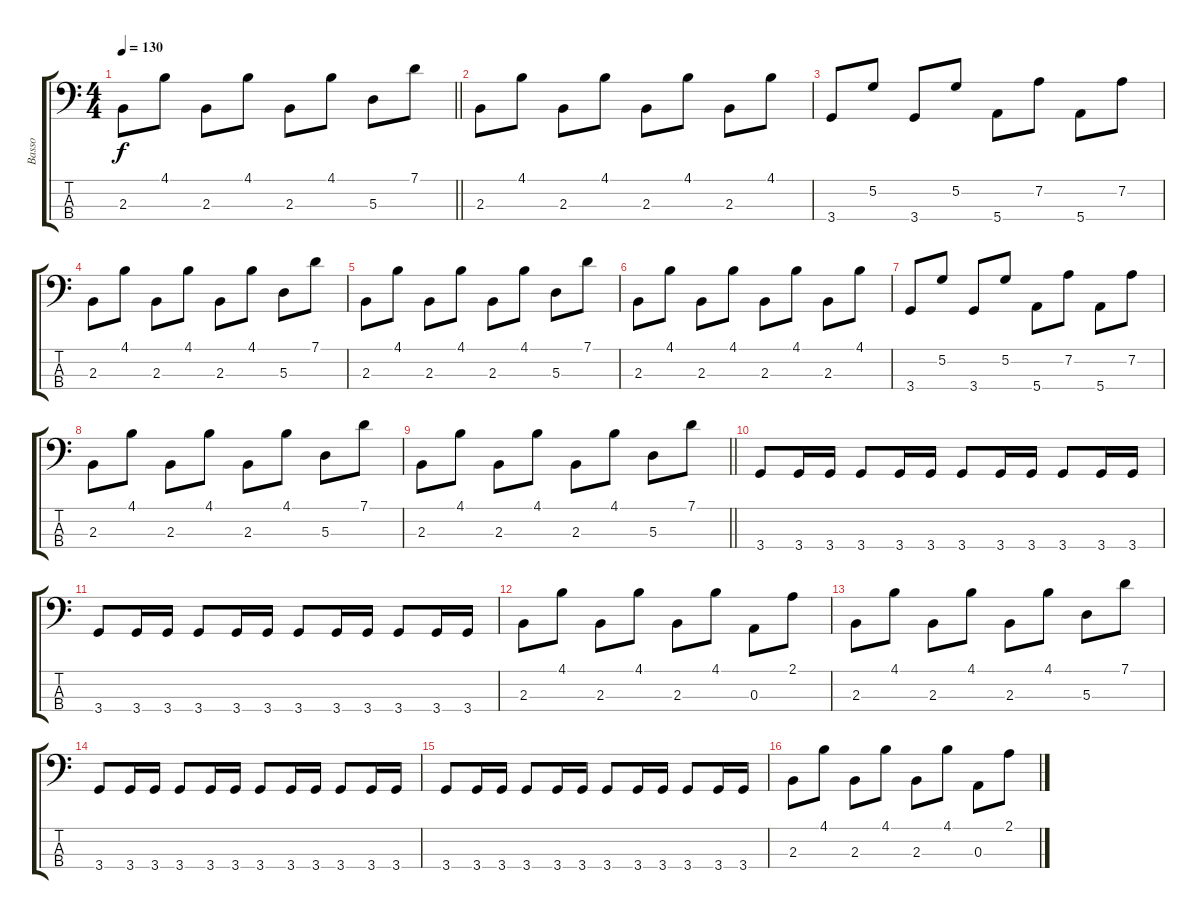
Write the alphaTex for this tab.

\track ("Basso" "Basso") {solo instrument electricbasspick}
\staff {score tabs}
\tuning (G2 D2 A1 E1) {hide}
\ts (4 4)
\tempo 130
\clef f4
\barLineRight lightlight
\ks c
2.3.8{dy f} 4.1.8 2.3.8 4.1.8 2.3.8 4.1.8 5.3.8 7.1.8 |
2.3.8 4.1.8 2.3.8 4.1.8 2.3.8 4.1.8 2.3.8 4.1.8 |
3.4.8 5.2.8 3.4.8 5.2.8 5.4.8 7.2.8 5.4.8 7.2.8 |
2.3.8 4.1.8 2.3.8 4.1.8 2.3.8 4.1.8 5.3.8 7.1.8 |
2.3.8 4.1.8 2.3.8 4.1.8 2.3.8 4.1.8 5.3.8 7.1.8 |
2.3.8 4.1.8 2.3.8 4.1.8 2.3.8 4.1.8 2.3.8 4.1.8 |
3.4.8 5.2.8 3.4.8 5.2.8 5.4.8 7.2.8 5.4.8 7.2.8 |
2.3.8 4.1.8 2.3.8 4.1.8 2.3.8 4.1.8 5.3.8 7.1.8 |
\barLineRight lightlight
2.3.8 4.1.8 2.3.8 4.1.8 2.3.8 4.1.8 5.3.8 7.1.8 |
3.4.8 3.4.16 3.4.16 3.4.8 3.4.16 3.4.16 3.4.8 3.4.16 3.4.16 3.4.8 3.4.16 3.4.16 |
3.4.8 3.4.16 3.4.16 3.4.8 3.4.16 3.4.16 3.4.8 3.4.16 3.4.16 3.4.8 3.4.16 3.4.16 |
2.3.8 4.1.8 2.3.8 4.1.8 2.3.8 4.1.8 0.3.8 2.1.8 |
2.3.8 4.1.8 2.3.8 4.1.8 2.3.8 4.1.8 5.3.8 7.1.8 |
3.4.8 3.4.16 3.4.16 3.4.8 3.4.16 3.4.16 3.4.8 3.4.16 3.4.16 3.4.8 3.4.16 3.4.16 |
3.4.8 3.4.16 3.4.16 3.4.8 3.4.16 3.4.16 3.4.8 3.4.16 3.4.16 3.4.8 3.4.16 3.4.16 |
2.3.8 4.1.8 2.3.8 4.1.8 2.3.8 4.1.8 0.3.8 2.1.8
